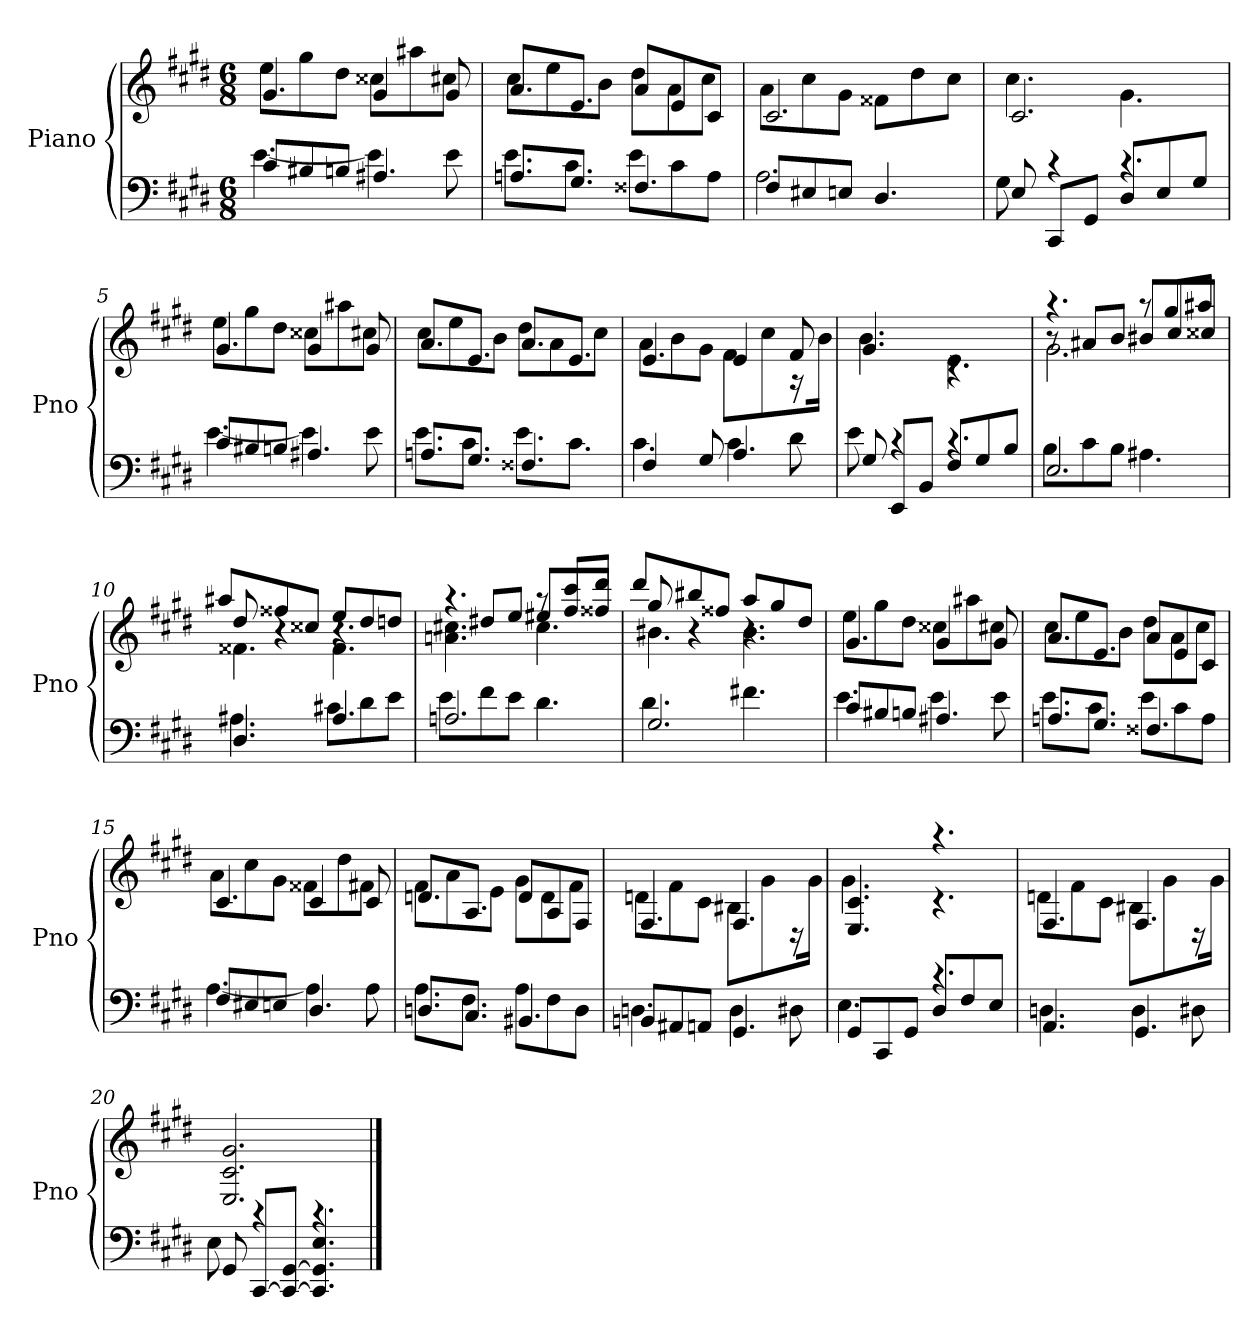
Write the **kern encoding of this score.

**kern	**kern
*part1	*part1
*staff2	*staff1
*I"Piano	*
*I'Pno	*
*clefF4	*clefG2
*k[f#c#g#d#]	*k[f#c#g#d#]
*c#:	*c#:
*M6/8	*M6/8
=1	=1
*^	*^
8c#L	[4.e	4.g#	8eeL
8B#X	.	.	8gg#
8BnJ	.	.	8dd#J
4.A#X	4e]	4g#	8cc##XL
.	.	.	8aa#X
.	8e	8g#	8cc#XJ
=2	=2	=2	=2
8.AnL	8.eL	8.aL	8cc#L
.	.	.	8ee
8.G#J	8.c#J	8.eJ	.
.	.	.	8bJ
4.F##X	8eL	8aL	8dd#L
.	8c#	8e	8a
.	8AJ	8c#J	8cc#J
=3	=3	=3	=3
8F#L	2.A	2.c#	8aL
8E#X	.	.	8cc#
8EnJ	.	.	8g#J
4.D#	.	.	8f##XL
.	.	.	8dd#
.	.	.	8cc#J
=4	=4	=4	=4
8E	8G#	2.c#	4.cc#
8CC#L	4rc	.	.
8GG#J	.	.	.
8D#L	4.rc	.	4.g#
8E	.	.	.
8G#J	.	.	.
=5	=5	=5	=5
8c#L	[4.e	4.g#	8eeL
8B#X	.	.	8gg#
8BnJ	.	.	8dd#J
4.A#X	4e]	4g#	8cc##XL
.	.	.	8aa#X
.	8e	8g#	8cc#XJ
=6	=6	=6	=6
8.AnL	8.eL	8.aL	8cc#L
.	.	.	8ee
8.G#J	8.c#J	8.eJ	.
.	.	.	8bJ
4.F##X	8.eL	8.aL	8dd#L
.	.	.	8a
.	8.c#J	8.eJ	.
.	.	.	8cc#J
=7	=7	=7	=7
4F#	4.c#	4.e	8aL
.	.	.	8b
8G#	.	.	8g#J
4.A	4c#	4e	8f#L
.	.	.	8cc#
.	8d#	8f#	16r
.	.	.	16bJk
=8	=8	=8	=8
8G#	8e	4.g#	4.b
8EEL	4rc	.	.
8BBJ	.	.	.
8F#L	4.rc	4.rc	4.e
8G#	.	.	.
8BJ	.	.	.
=9	=9	=9	=9
*	*	*	*^
2.E	8BL	8r	2.g#	4.raa
.	8c#	8a#XL	.	.
.	8BJ	8bJ	.	.
.	4.A#X	8b#XL	.	8raa
.	.	8cc#	.	8gg#L
.	.	8cc##XJ	.	8aa#XJ
=10	=10	=10	=10	=10
4.D#	4.A#X	8dd#	4.f##X	8aa#XL
.	.	4r	.	8ff##X
.	.	.	.	8cc##XJ
4.A#	8c#XL	4.r	4.f##	8eeL
.	8d#	.	.	8dd#
.	8eJ	.	.	8ddnJ
=11	=11	=11	=11	=11
2.An	8eL	8r	4.an 4.cc#X	4.raa
.	8f#	8dd#XL	.	.
.	8eJ	8eeJ	.	.
.	4.d#	8ee#XL	4.cc#	8raa
.	.	8ff#	.	8ccc#L
.	.	8ff##XJ	.	8ddd#J
=12	=12	=12	=12	=12
2.G#	4.d#	8gg#	4.b#X	8ddd#L
.	.	4r	.	8bb#X
.	.	.	.	8ff##XJ
.	4.f#X	4.r	4.b#	8aaL
.	.	.	.	8gg#
.	.	.	.	8dd#J
*	*	*	*v	*v
=13	=13	=13	=13
8c#L	4.e	4.g#	8eeL
8B#X	.	.	8gg#
8BnJ	.	.	8dd#J
4.A#X	4e	4g#	8cc##XL
.	.	.	8aa#X
.	8e	8g#	8cc#XJ
=14	=14	=14	=14
8.AnL	8.eL	8.aL	8cc#L
.	.	.	8ee
8.G#J	8.c#J	8.eJ	.
.	.	.	8bJ
4.F##X	8eL	8aL	8dd#L
.	8c#	8e	8a
.	8AJ	8c#J	8cc#J
=15	=15	=15	=15
8F#L	[4.A	4.c#	8aL
8E#X	.	.	8cc#
8EnJ	.	.	8g#J
4.D#	4A]	4c#	8f##XL
.	.	.	8dd#
.	8A	8c#	8f#XJ
=16	=16	=16	=16
8.DnL	8.AL	8.dnL	8f#L
.	.	.	8a
8.C#J	8.F#J	8.AJ	.
.	.	.	8eJ
4.BB#X	8AL	8dL	8g#L
.	8F#	8A	8d
.	8DJ	8F#J	8f#J
=17	=17	=17	=17
8BBnL	4.Dn	4.F#	8dnL
8AA#X	.	.	8f#
8AAnJ	.	.	8c#J
4.GG#	4D	4.F#	8B#XL
.	.	.	8g#
.	8D#X	.	16r
.	.	.	16g#Jk
=18	=18	=18	=18
8GG#L	4.E	4.E 4.c#	4.g#
8CC#	.	.	.
8GG#J	.	.	.
8D#L	4.rc	4.rc	4.raa
8F#	.	.	.
8EJ	.	.	.
=19	=19	=19	=19
4.AA	4.Dn	4.F#	8dnL
.	.	.	8f#
.	.	.	8c#J
4.GG#	4D	4.F#	8B#XL
.	.	.	8g#
.	8D#X	.	16r
.	.	.	16g#Jk
*	*	*v	*v
=20	=20	=20
8GG#	8E	2.E 2.c# 2.g#
[8CC#L	4rc	.
8CC#_ [8GG#J	.	.
4.CC#] 4.GG#] 4.E	4.rc	.
*v	*v	*
==	==
*-	*-
